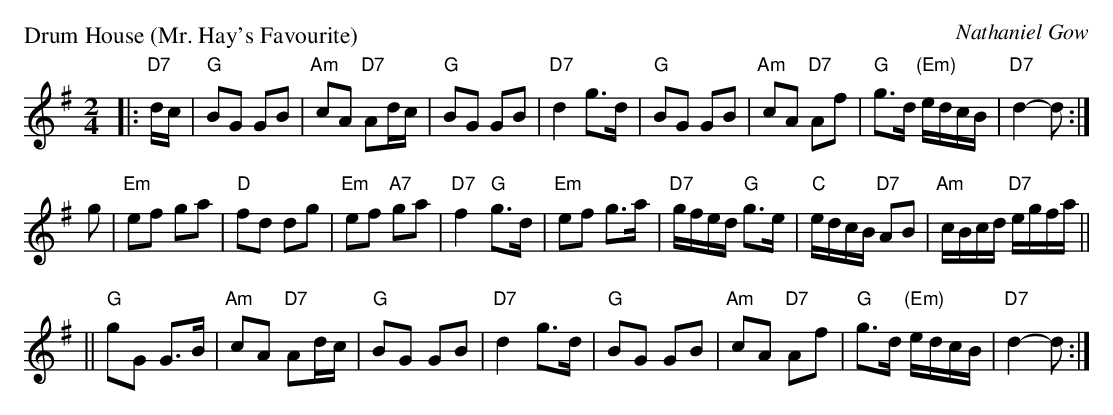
X:1
P: Drum House (Mr. Hay's Favourite)
C: Nathaniel Gow
M: 2/4
L: 1/16
K: G
|: "D7"dc \
| "G"B2G2 G2B2 | "Am"c2A2 "D7"A2dc | "G"B2G2 G2B2 | "D7"d4 g3d \
| "G"B2G2 G2B2 | "Am"c2A2 "D7"A2f2 | "G"g3d "(Em)"edcB | "D7"d4- d2 :|
g2 \
| "Em"e2f2 g2a2 | "D"f2d2 d2g2 | "Em"e2f2 "A7"g2a2 | "D7"f4 "G"g3d \
| "Em"e2f2 g3a | "D7"gfed "G"g3e | "C"edcB "D7"A2B2 | "Am"cBcd "D7"egfa ||
|| "G"g2G2 G3B | "Am"c2A2 "D7"A2dc | "G"B2G2 G2B2 | "D7"d4 g3d \
| "G"B2G2 G2B2 | "Am"c2A2 "D7"A2f2 | "G"g3d "(Em)"edcB | "D7"d4- d2 :|
